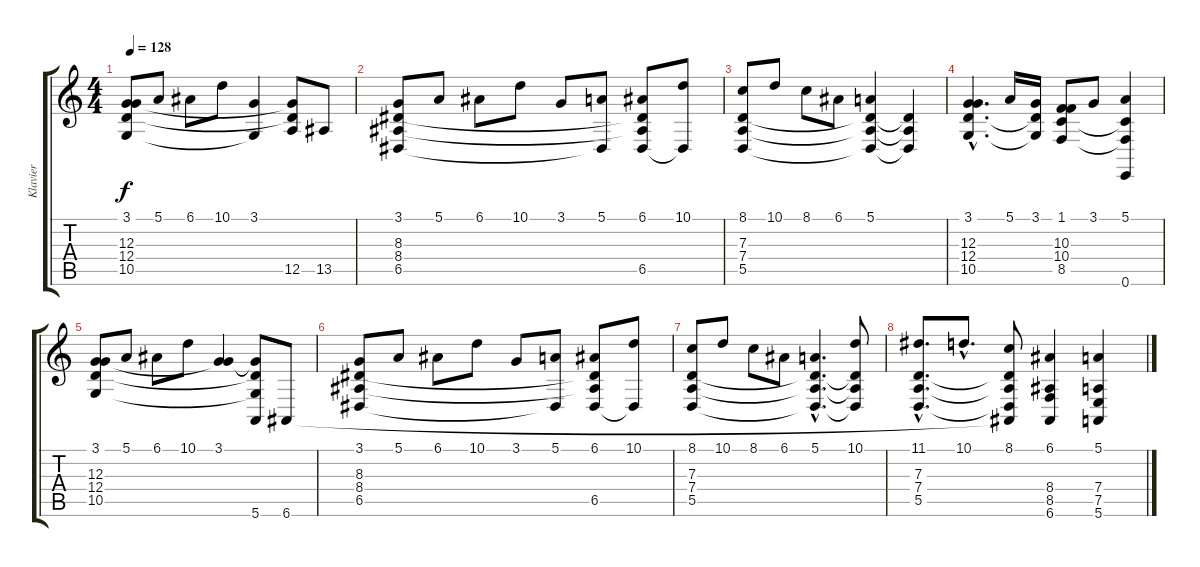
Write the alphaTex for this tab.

\track ("Klavier" "Klavier") {instrument electricgrandpiano}
\staff {score tabs}
\tuning (E4 B3 G3 D3 A2 E2) {hide}
\ts (4 4)
\tempo 128
\clef g2
\ks c
(3.1 12.3 12.4 10.5).8{dy f} 5.1.8 6.1.8 10.1.8 (3.1 10.5{t}).4 (12.3{t} 12.4{t} 12.5).8 13.5.8 |
(3.1 8.3 8.4 6.5).8 5.1.8 6.1.8 10.1.8 3.1.8 (5.1 6.5{t}).8 (6.1 8.3{t} 8.4{t} 6.5).8 (10.1 6.5{t}).8 |
(8.1 7.3 7.4 5.5).8 10.1.8 8.1.8 6.1.8 (5.1 7.3{t} 7.4{t} 5.5{t}).4 (7.3{t} 7.4{t} 5.5{t}).4 |
(3.1{hac} 12.3{hac} 12.4{hac} 10.5{hac}).4{d} 5.1.16 (3.1 12.4{t} 10.5{t}).16 (1.1 10.3 10.4 8.5).8 3.1.8 (5.1 10.4{t} 8.5{t} 0.6).4 |
(3.1 12.3 12.4 10.5).8 5.1.8 6.1.8 10.1.8 (3.1 12.3{t}).4 (12.3{t} 12.4{t} 10.5{t} 5.6).8 6.6.8 |
(3.1 8.3 8.4 6.5).8 5.1.8 6.1.8 10.1.8 3.1.8 (5.1 6.5{t}).8 (6.1 8.3{t} 8.4{t} 6.5).8 (10.1 6.5{t}).8 |
(8.1 7.3 7.4 5.5).8 10.1.8 8.1.8 6.1.8 (5.1{hac} 7.3{hac t} 7.4{hac t} 5.5{hac t}).4{d} (10.1 7.3{t} 7.4{t} 5.5{t}).8 |
(11.1{hac} 7.3{hac} 7.4{hac} 5.5{hac}).8{d} 10.1{hac}.8{d} (8.1 7.3{t} 7.4{t} 5.5{t} 6.6{t}).8 (6.1 8.4 8.5 6.6).4 (5.1 7.4 7.5 5.6).4
